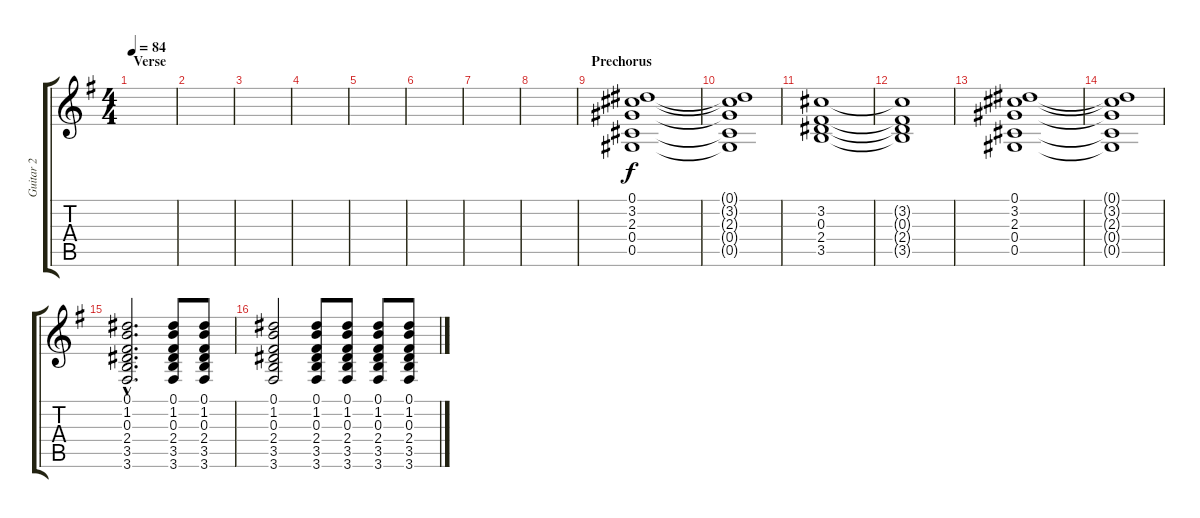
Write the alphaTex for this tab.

\track ("Guitar 2" "Guitar 2") {instrument acousticguitarnylon}
\staff {score tabs}
\tuning (Eb4 Bb3 Gb3 Db3 Ab2 Eb2) {hide}
\ts (4 4)
\section ("" "Verse")
\tempo 84
\clef g2
\ks g
|
|
|
|
|
|
|
|
\section ("" "Prechorus")
(0.1 3.2 2.3 0.4 0.5).1 |
(0.1{t} 3.2{t} 2.3{t} 0.4{t} 0.5{t}).1 |
(3.2 0.3 2.4 3.5).1 |
(3.2{t} 0.3{t} 2.4{t} 3.5{t}).1 |
(0.1 3.2 2.3 0.4 0.5).1 |
(0.1{t} 3.2{t} 2.3{t} 0.4{t} 0.5{t}).1 |
(0.1{hac} 1.2{hac} 0.3{hac} 2.4{hac} 3.5{hac} 3.6{hac}).2{d} (0.1 1.2 0.3 2.4 3.5 3.6).8 (0.1 1.2 0.3 2.4 3.5 3.6).8 |
(0.1 1.2 0.3 2.4 3.5 3.6).2 (0.1 1.2 0.3 2.4 3.5 3.6).8 (0.1 1.2 0.3 2.4 3.5 3.6).8 (0.1 1.2 0.3 2.4 3.5 3.6).8 (0.1 1.2 0.3 2.4 3.5 3.6).8
